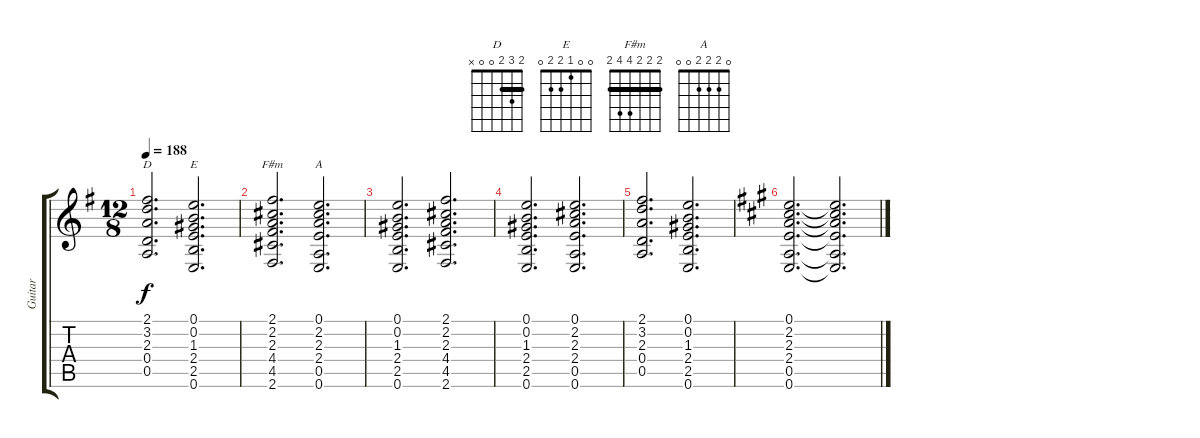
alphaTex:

\track ("Guitar" "Guitar") {instrument distortionguitar}
\staff {score tabs}
\tuning (E4 B3 G3 D3 A2 E2) {hide}
\chord ("D" 2 3 2 0 0 x) {barre 2}
\chord ("E" 0 0 1 2 2 0)
\chord ("F#m" 2 2 2 4 4 2) {barre 2}
\chord ("A" 0 2 2 2 0 0)
\ts (12 8)
\tempo 188
\clef g2
\ks g
(2.1 3.2 2.3 0.4 0.5).2{d ch "D" dy f} (0.1 0.2 1.3 2.4 2.5 0.6).2{d ch "E"} |
(2.1 2.2 2.3 4.4 4.5 2.6).2{d ch "F#m"} (0.1 2.2 2.3 2.4 0.5 0.6).2{d ch "A"} |
(0.1 0.2 1.3 2.4 2.5 0.6).2{d} (2.1 2.2 2.3 4.4 4.5 2.6).2{d} |
(0.1 0.2 1.3 2.4 2.5 0.6).2{d} (0.1 2.2 2.3 2.4 0.5 0.6).2{d} |
(2.1 3.2 2.3 0.4 0.5).2{d} (0.1 0.2 1.3 2.4 2.5 0.6).2{d} |
\ks a
(0.1 2.2 2.3 2.4 0.5 0.6).2{d} (0.1{t} 2.2{t} 2.3{t} 2.4{t} 0.5{t} 0.6{t}).2{d}
